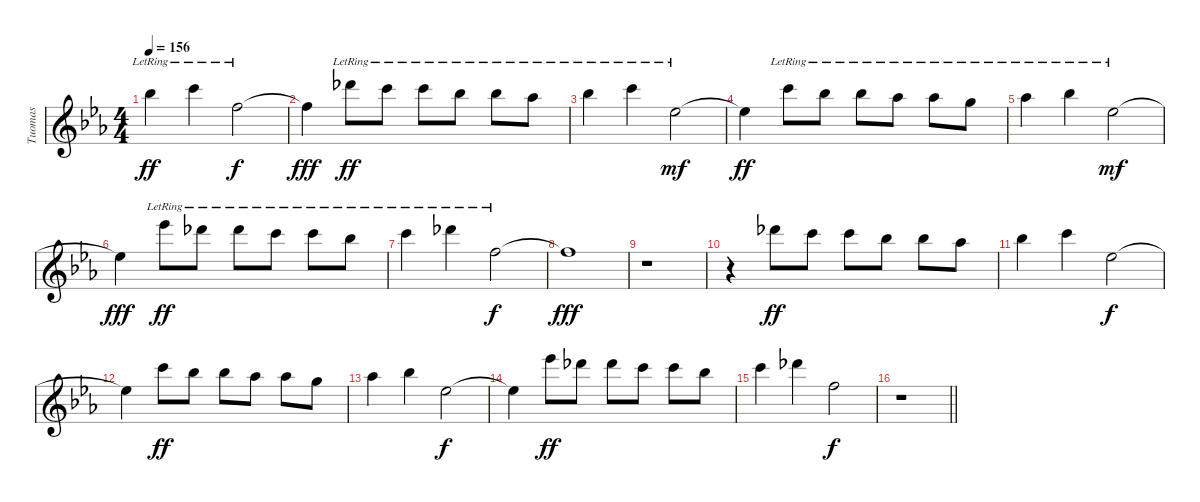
\track ("Tuomas" "Tuomas") {instrument brightacousticpiano}
\staff {score}
\tuning (E5 B4 G4 D4 A3 E3) {hide}
\ts (4 4)
\tempo 156
\clef g2
\ks cminor
6.1{lr}.4{dy ff} 8.1{lr}.4 6.2{lr}.2{dy f} |
6.2{t}.4{dy fff} 14.2{lr}.8{dy ff} 8.1{lr}.8 8.1{lr}.8 6.1{lr}.8 6.1{lr}.8 9.2{lr}.8 |
6.1{lr}.4 8.1{lr}.4 8.3{lr}.2{dy mf} |
8.3{t}.4{dy ff} 8.1{lr}.8 6.1{lr}.8 6.1{lr}.8 9.2{lr}.8 9.2{lr}.8 3.1{lr}.8 |
4.1{lr}.4 6.1{lr}.4 4.2{lr}.2{dy mf} |
4.2{t}.4{dy fff} 16.2{lr}.8{dy ff} 9.1{lr}.8 9.1{lr}.8 8.1{lr}.8 8.1{lr}.8 11.2{lr}.8 |
8.1{lr}.4 9.1{lr}.4 10.3{lr}.2{dy f} |
10.3{t}.1{dy fff} |
r.1 |
r.4 9.1.8{dy ff} 8.1.8 8.1.8 6.1.8 6.1.8 4.1.8 |
6.1.4 8.1.4 8.3.2{dy f} |
8.3{t}.4 8.1.8{dy ff} 6.1.8 6.1.8 4.1.8 4.1.8 3.1.8 |
4.1.4 6.1.4 4.2.2{dy f} |
4.2{t}.4 11.1.8{dy ff} 9.1.8 9.1.8 8.1.8 8.1.8 6.1.8 |
8.1.4 9.1.4 10.3.2{dy f} |
\barLineRight lightlight
r.1
